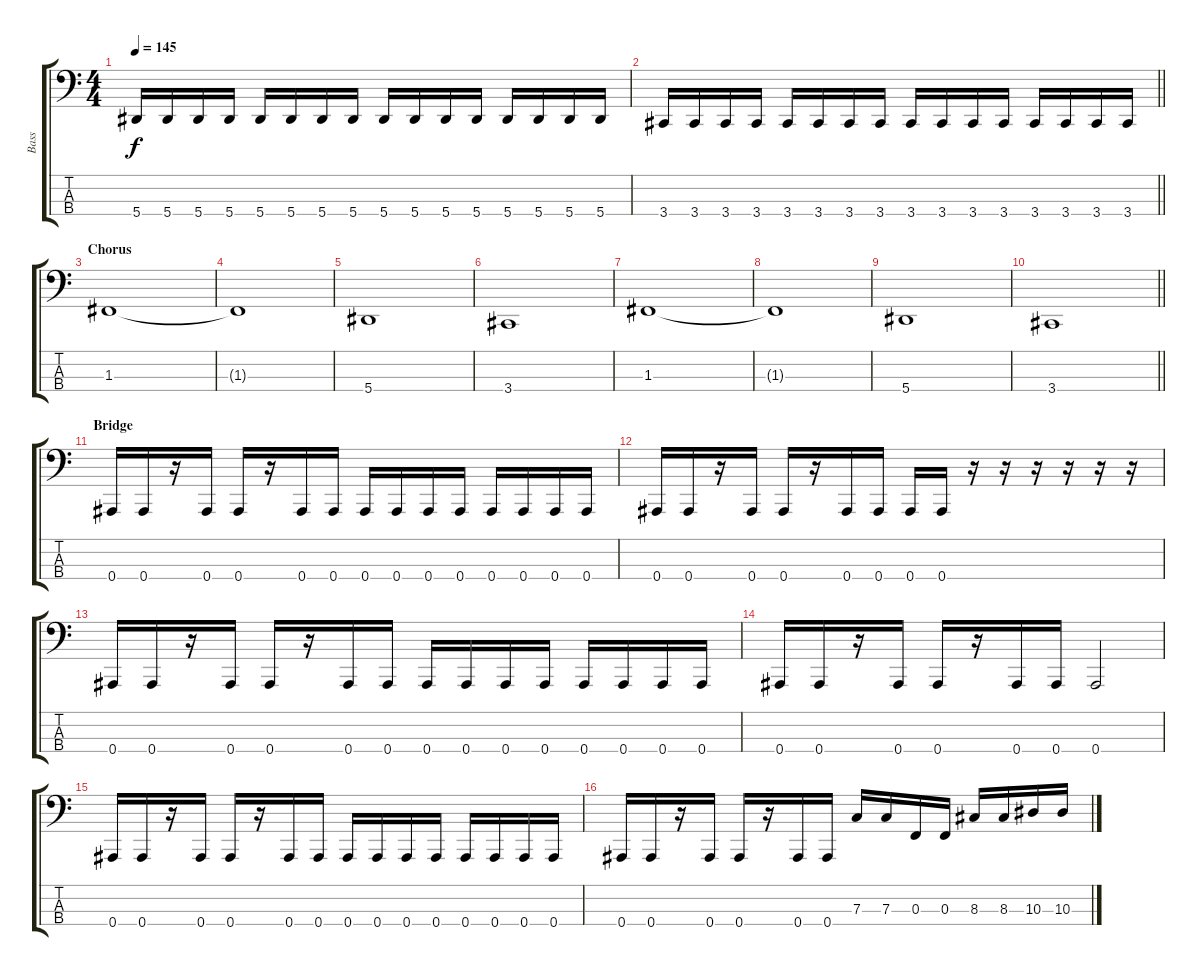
\track ("Bass" "Bass") {instrument electricbasspick}
\staff {score tabs}
\tuning (Eb2 Bb1 F1 Bb0) {hide}
\ts (4 4)
\tempo 145
\clef f4
\ks aminor
5.4.16{dy f} 5.4.16 5.4.16 5.4.16 5.4.16 5.4.16 5.4.16 5.4.16 5.4.16 5.4.16 5.4.16 5.4.16 5.4.16 5.4.16 5.4.16 5.4.16 |
\barLineRight lightlight
3.4.16 3.4.16 3.4.16 3.4.16 3.4.16 3.4.16 3.4.16 3.4.16 3.4.16 3.4.16 3.4.16 3.4.16 3.4.16 3.4.16 3.4.16 3.4.16 |
\section ("" "Chorus")
1.3.1 |
1.3{t}.1 |
5.4.1 |
3.4.1 |
1.3.1 |
1.3{t}.1 |
5.4.1 |
\barLineRight lightlight
3.4.1 |
\section ("" "Bridge")
0.4.16 0.4.16 r.16 0.4.16 0.4.16 r.16 0.4.16 0.4.16 0.4.16 0.4.16 0.4.16 0.4.16 0.4.16 0.4.16 0.4.16 0.4.16 |
0.4.16 0.4.16 r.16 0.4.16 0.4.16 r.16 0.4.16 0.4.16 0.4.16 0.4.16 r.16 r.16 r.16 r.16 r.16 r.16 |
0.4.16 0.4.16 r.16 0.4.16 0.4.16 r.16 0.4.16 0.4.16 0.4.16 0.4.16 0.4.16 0.4.16 0.4.16 0.4.16 0.4.16 0.4.16 |
0.4.16 0.4.16 r.16 0.4.16 0.4.16 r.16 0.4.16 0.4.16 0.4.2 |
0.4.16 0.4.16 r.16 0.4.16 0.4.16 r.16 0.4.16 0.4.16 0.4.16 0.4.16 0.4.16 0.4.16 0.4.16 0.4.16 0.4.16 0.4.16 |
0.4.16 0.4.16 r.16 0.4.16 0.4.16 r.16 0.4.16 0.4.16 7.3.16 7.3.16 0.3.16 0.3.16 8.3.16 8.3.16 10.3.16 10.3.16
